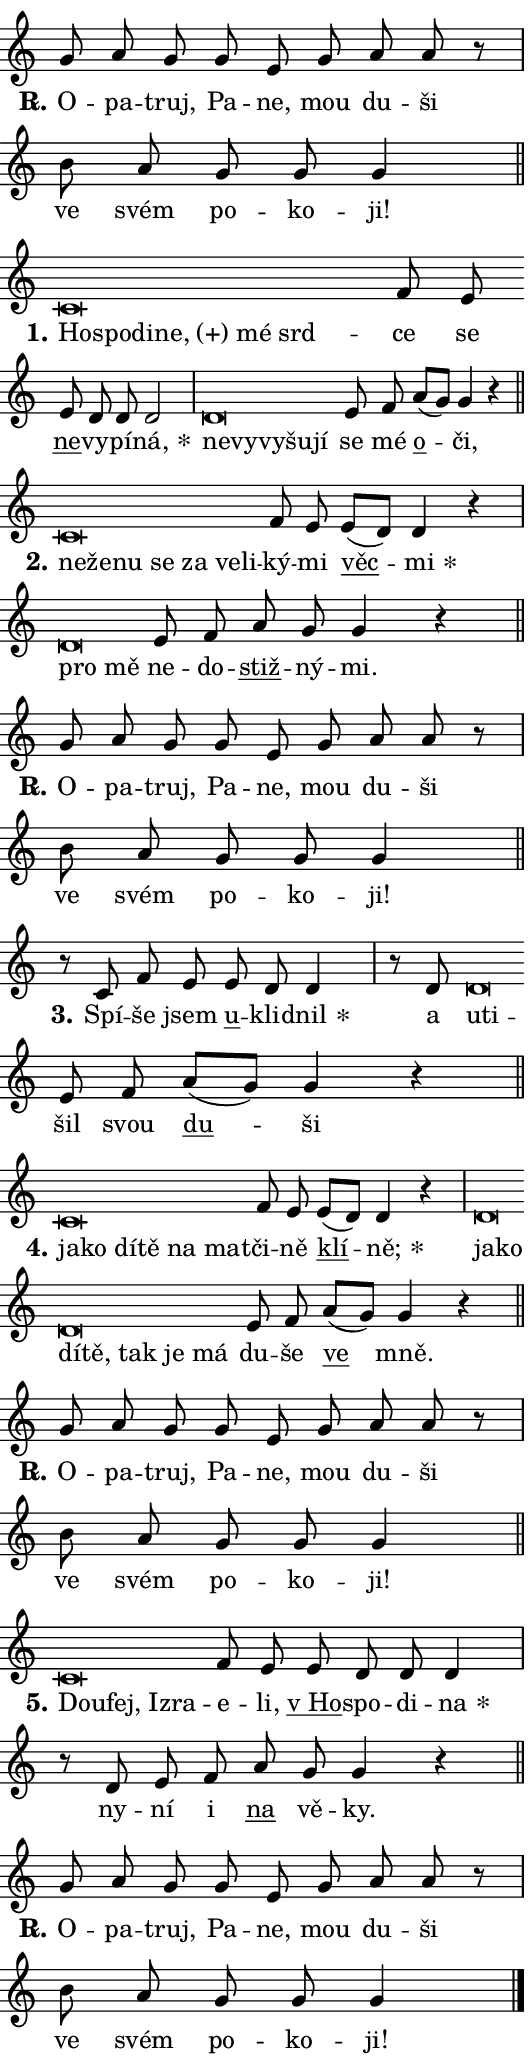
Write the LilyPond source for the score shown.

\version "2.24.0"
\header { tagline = "" }
\paper {
  indent = 0\cm
  top-margin = 0\cm
  right-margin = 0.13\cm % to fit lyric hyphens
  bottom-margin = 0\cm
  left-margin = 0\cm
  paper-width = 9\cm
  page-breaking = #ly:one-page-breaking
  system-system-spacing.basic-distance = #11
  score-system-spacing.basic-distance = #11
  ragged-last = ##f
}


%% Author: Thomas Morley
%% https://lists.gnu.org/archive/html/lilypond-user/2020-05/msg00002.html
#(define (line-position grob)
"Returns position of @var[grob} in current system:
   @code{'start}, if at first time-step
   @code{'end}, if at last time-step
   @code{'middle} otherwise
"
  (let* ((col (ly:item-get-column grob))
         (ln (ly:grob-object col 'left-neighbor))
         (rn (ly:grob-object col 'right-neighbor))
         (col-to-check-left (if (ly:grob? ln) ln col))
         (col-to-check-right (if (ly:grob? rn) rn col))
         (break-dir-left
           (and
             (ly:grob-property col-to-check-left 'non-musical #f)
             (ly:item-break-dir col-to-check-left)))
         (break-dir-right
           (and
             (ly:grob-property col-to-check-right 'non-musical #f)
             (ly:item-break-dir col-to-check-right))))
        (cond ((eqv? 1 break-dir-left) 'start)
              ((eqv? -1 break-dir-right) 'end)
              (else 'middle))))

#(define (tranparent-at-line-position vctor)
  (lambda (grob)
  "Relying on @code{line-position} select the relevant enry from @var{vctor}.
Used to determine transparency,"
    (case (line-position grob)
      ((end) (not (vector-ref vctor 0)))
      ((middle) (not (vector-ref vctor 1)))
      ((start) (not (vector-ref vctor 2))))))

noteHeadBreakVisibility =
#(define-music-function (break-visibility)(vector?)
"Makes @code{NoteHead}s transparent relying on @var{break-visibility}"
#{
  \override NoteHead.transparent =
    #(tranparent-at-line-position break-visibility)
#})

#(define delete-ledgers-for-transparent-note-heads
  (lambda (grob)
    "Reads whether a @code{NoteHead} is transparent.
If so this @code{NoteHead} is removed from @code{'note-heads} from
@var{grob}, which is supposed to be @code{LedgerLineSpanner}.
As a result ledgers are not printed for this @code{NoteHead}"
    (let* ((nhds-array (ly:grob-object grob 'note-heads))
           (nhds-list
             (if (ly:grob-array? nhds-array)
                 (ly:grob-array->list nhds-array)
                 '()))
           ;; Relies on the transparent-property being done before
           ;; Staff.LedgerLineSpanner.after-line-breaking is executed.
           ;; This is fragile ...
           (to-keep
             (remove
               (lambda (nhd)
                 (ly:grob-property nhd 'transparent #f))
               nhds-list)))
      ;; TODO find a better method to iterate over grob-arrays, similiar
      ;; to filter/remove etc for lists
      ;; For now rebuilt from scratch
      (set! (ly:grob-object grob 'note-heads)  '())
      (for-each
        (lambda (nhd)
          (ly:pointer-group-interface::add-grob grob 'note-heads nhd))
        to-keep))))

squashNotes = {
  \override NoteHead.X-extent = #'(-0.2 . 0.2)
  \override NoteHead.Y-extent = #'(-0.75 . 0)
  \override NoteHead.stencil =
    #(lambda (grob)
       (let ((pos (ly:grob-property grob 'staff-position)))
         (begin
           (if (< pos -7) (display "ERROR: Lower brevis then expected\n") (display ""))
           (if (<= pos -6) ly:text-interface::print ly:note-head::print))))
}
unSquashNotes = {
  \revert NoteHead.X-extent
  \revert NoteHead.Y-extent
  \revert NoteHead.stencil
}

hideNotes = \noteHeadBreakVisibility #begin-of-line-visible
unHideNotes = \noteHeadBreakVisibility #all-visible

% work-around for resetting accidentals
% https://lilypond.org/doc/v2.23/Documentation/notation/displaying-rhythms#unmetered-music
cadenzaMeasure = {
  \cadenzaOff
  \partial 1024 s1024
  \cadenzaOn
}

#(define-markup-command (accent layout props text) (markup?)
  "Underline accented syllable"
  (interpret-markup layout props
    #{\markup \override #'(offset . 4.3) \underline { #text }#}))

responsum = \markup \concat {
  "R" \hspace #-1.05 \path #0.1 #'((moveto 0 0.07) (lineto 0.9 0.8)) \hspace #0.05 "."
}

spaceSize = #0.6828661417322834 % exact space size for TeX Gyre Schola

\layout {
  \context {
    \Staff
    \remove "Time_signature_engraver"
    \override LedgerLineSpanner.after-line-breaking = #delete-ledgers-for-transparent-note-heads
  }
  \context {
    \Lyrics {
      \override LyricSpace.minimum-distance = \spaceSize
      \override LyricText.font-name = #"TeX Gyre Schola"
      \override LyricText.font-size = 1
      \override StanzaNumber.font-name = #"TeX Gyre Schola Bold"
      \override StanzaNumber.font-size = 1
    }
  }
  \context {
    \Score 
    \override NoteHead.text =
      #(lambda (grob) 
        (let ((pos (ly:grob-property grob 'staff-position)))
          #{\markup {
            \combine
              \halign #-0.55 \raise #(if (= pos -6) 0 0.5) \override #'(thickness . 2) \draw-line #'(3.2 . 0)
              \musicglyph "noteheads.sM1"
          }#}))
  }
}

% magnetic-lyrics.ily
%
%   written by
%     Jean Abou Samra <jean@abou-samra.fr>
%     Werner Lemberg <wl@gnu.org>
%
%   adapted by
%     Jiri Hon <jiri.hon@gmail.com>
%
% Version 2022-Apr-15

% https://www.mail-archive.com/lilypond-user@gnu.org/msg149350.html

#(define (Left_hyphen_pointer_engraver context)
   "Collect syllable-hyphen-syllable occurrences in lyrics and store
them in properties.  This engraver only looks to the left.  For
example, if the lyrics input is @code{foo -- bar}, it does the
following.

@itemize @bullet
@item
Set the @code{text} property of the @code{LyricHyphen} grob between
@q{foo} and @q{bar} to @code{foo}.

@item
Set the @code{left-hyphen} property of the @code{LyricText} grob with
text @q{foo} to the @code{LyricHyphen} grob between @q{foo} and
@q{bar}.
@end itemize

Use this auxiliary engraver in combination with the
@code{lyric-@/text::@/apply-@/magnetic-@/offset!} hook."
   (let ((hyphen #f)
         (text #f))
     (make-engraver
      (acknowledgers
       ((lyric-syllable-interface engraver grob source-engraver)
        (set! text grob)))
      (end-acknowledgers
       ((lyric-hyphen-interface engraver grob source-engraver)
        ;(when (not (grob::has-interface grob 'lyric-space-interface))
          (set! hyphen grob)));)
      ((stop-translation-timestep engraver)
       (when (and text hyphen)
         (ly:grob-set-object! text 'left-hyphen hyphen))
       (set! text #f)
       (set! hyphen #f)))))

#(define (lyric-text::apply-magnetic-offset! grob)
   "If the space between two syllables is less than the value in
property @code{LyricText@/.details@/.squash-threshold}, move the right
syllable to the left so that it gets concatenated with the left
syllable.

Use this function as a hook for
@code{LyricText@/.after-@/line-@/breaking} if the
@code{Left_@/hyphen_@/pointer_@/engraver} is active."
   (let ((hyphen (ly:grob-object grob 'left-hyphen #f)))
     (when hyphen
       (let ((left-text (ly:spanner-bound hyphen LEFT)))
         (when (grob::has-interface left-text 'lyric-syllable-interface)
           (let* ((common (ly:grob-common-refpoint grob left-text X))
                  (this-x-ext (ly:grob-extent grob common X))
                  (left-x-ext
                   (begin
                     ;; Trigger magnetism for left-text.
                     (ly:grob-property left-text 'after-line-breaking)
                     (ly:grob-extent left-text common X)))
                  ;; `delta` is the gap width between two syllables.
                  (delta (- (interval-start this-x-ext)
                            (interval-end left-x-ext)))
                  (details (ly:grob-property grob 'details))
                  (threshold (assoc-get 'squash-threshold details 0.2)))
             (when (< delta threshold)
               (let* (;; We have to manipulate the input text so that
                      ;; ligatures crossing syllable boundaries are not
                      ;; disabled.  For languages based on the Latin
                      ;; script this is essentially a beautification.
                      ;; However, for non-Western scripts it can be a
                      ;; necessity.
                      (lt (ly:grob-property left-text 'text))
                      (rt (ly:grob-property grob 'text))
                      (is-space (grob::has-interface hyphen 'lyric-space-interface))
                      (space (if is-space " " ""))
                      (extra-delta (if is-space spaceSize 0))
                      ;; Append new syllable.
                      (ltrt-space (if (and (string? lt) (string? rt))
                                (string-append lt space rt)
                                (make-concat-markup (list lt space rt))))
                      ;; Right-align `ltrt` to the right side.
                      (ltrt-space-markup (grob-interpret-markup
                               grob
                               (make-translate-markup
                                (cons (interval-length this-x-ext) 0)
                                (make-right-align-markup ltrt-space)))))
                 (begin
                   ;; Don't print `left-text`.
                   (ly:grob-set-property! left-text 'stencil #f)
                   ;; Set text and stencil (which holds all collected
                   ;; syllables so far) and shift it to the left.
                   (ly:grob-set-property! grob 'text ltrt-space)
                   (ly:grob-set-property! grob 'stencil ltrt-space-markup)
                   (ly:grob-translate-axis! grob (- (- delta extra-delta)) X))))))))))


#(define (lyric-hyphen::displace-bounds-first grob)
   ;; Make very sure this callback isn't triggered too early.
   (let ((left (ly:spanner-bound grob LEFT))
         (right (ly:spanner-bound grob RIGHT)))
     (ly:grob-property left 'after-line-breaking)
     (ly:grob-property right 'after-line-breaking)
     (ly:lyric-hyphen::print grob)))

squashThreshold = #0.4

\layout {
  \context {
    \Lyrics
    \consists #Left_hyphen_pointer_engraver
    \override LyricText.after-line-breaking =
      #lyric-text::apply-magnetic-offset!
    \override LyricHyphen.stencil = #lyric-hyphen::displace-bounds-first
    \override LyricText.details.squash-threshold = \squashThreshold
    \override LyricHyphen.minimum-distance = 0
    \override LyricHyphen.minimum-length = \squashThreshold
  }
}

squashText = \override LyricText.details.squash-threshold = 9999
unSquashText = \override LyricText.details.squash-threshold = \squashThreshold

leftText = \override LyricText.self-alignment-X = #LEFT
unLeftText = \revert LyricText.self-alignment-X

starOffset = #(lambda (grob) 
                (let ((x_offset (ly:self-alignment-interface::aligned-on-x-parent grob)))
                  (if (= x_offset 0) 0 (+ x_offset 1.2))))

star = #(define-music-function (syllable)(string?)
"Append star separator at the end of a syllable"
#{
  \once \override LyricText.X-offset = #starOffset
  \lyricmode { \markup {
    #syllable
    \override #'((font-name . "TeX Gyre Schola Bold")) \hspace #0.2 \lower #0.65 \larger "*"
  } }
#})

starAccent = #(define-music-function (syllable)(string?)
"Append star separator at the end of a syllable and make accent"
#{
  \once \override LyricText.X-offset = #starOffset
  \lyricmode { \markup {
    \accent #syllable
    \override #'((font-name . "TeX Gyre Schola Bold")) \hspace #0.2 \lower #0.65 \larger "*"
  } }
#})

breath = #(define-music-function (syllable)(string?)
"Append breathing indicator at the end of a syllable"
#{
  \lyricmode { \markup { #syllable "+" } }
#})

optionalBreath = #(define-music-function (syllable)(string?)
"Append optional breathing indicator at the end of a syllable"
#{
  \lyricmode { \markup { #syllable "(+)" } }
#})


\score {
    <<
        \new Voice = "melody" { \cadenzaOn \key c \major \relative { g'8 a g g e \bar "" g a a r \cadenzaMeasure \bar "|" b a g g g4 \cadenzaMeasure \bar "||" \break } }
        \new Lyrics \lyricsto "melody" { \lyricmode { \set stanza = \responsum
O -- pa -- truj, Pa -- ne, mou du -- ši ve svém po -- ko -- ji! } }
    >>
    \layout {}
}

\score {
    <<
        \new Voice = "melody" { \cadenzaOn \key c \major \relative { \squashNotes c'\breve*1/16 \hideNotes \breve*1/16 \bar "" \breve*1/16 \bar "" \breve*1/16 \bar "" \breve*1/16 \breve*1/16 \bar "" \unHideNotes \unSquashNotes f8 e \bar "" e d d d2 \cadenzaMeasure \bar "|" \squashNotes d\breve*1/16 \hideNotes \breve*1/16 \bar "" \breve*1/16 \bar "" \breve*1/16 \breve*1/16 \bar "" \unHideNotes \unSquashNotes e8 f \bar "" a[( g)] g4 r \cadenzaMeasure \bar "||" \break } }
        \new Lyrics \lyricsto "melody" { \lyricmode { \set stanza = "1."
\leftText Ho -- \squashText spo -- di -- \optionalBreath ne, mé srd -- \unLeftText \unSquashText ce se \markup \accent ne -- vy -- pí -- \star ná, \leftText ne -- \squashText vy -- vy -- šu -- jí \unLeftText \unSquashText se mé \markup \accent o -- či, } }
    >>
    \layout {}
}

\score {
    <<
        \new Voice = "melody" { \cadenzaOn \key c \major \relative { \squashNotes c'\breve*1/16 \hideNotes \breve*1/16 \bar "" \breve*1/16 \bar "" \breve*1/16 \bar "" \breve*1/16 \bar "" \breve*1/16 \breve*1/16 \bar "" \unHideNotes \unSquashNotes f8 e \bar "" e[( d)] d4 r \cadenzaMeasure \bar "|" \squashNotes d\breve*1/16 \hideNotes \breve*1/16 \bar "" \unHideNotes \unSquashNotes e8 f \bar "" a g g4 r \cadenzaMeasure \bar "||" \break } }
        \new Lyrics \lyricsto "melody" { \lyricmode { \set stanza = "2."
\leftText ne -- \squashText že -- nu se za ve -- li -- \unLeftText \unSquashText ký -- mi \markup \accent věc -- \star mi \leftText pro \squashText mě \unLeftText \unSquashText ne -- do -- \markup \accent stiž -- ný -- mi. } }
    >>
    \layout {}
}

\score {
    <<
        \new Voice = "melody" { \cadenzaOn \key c \major \relative { g'8 a g g e \bar "" g a a r \cadenzaMeasure \bar "|" b a g g g4 \cadenzaMeasure \bar "||" \break } }
        \new Lyrics \lyricsto "melody" { \lyricmode { \set stanza = \responsum
O -- pa -- truj, Pa -- ne, mou du -- ši ve svém po -- ko -- ji! } }
    >>
    \layout {}
}

\score {
    <<
        \new Voice = "melody" { \cadenzaOn \key c \major \relative { r8 c'8 f8 e \bar "" e d d4 \cadenzaMeasure \bar "|" r8 d \squashNotes d\breve*1/16 \hideNotes \breve*1/16 \bar "" \unHideNotes \unSquashNotes e8 f \bar "" a[( g)] g4 r \cadenzaMeasure \bar "||" \break } }
        \new Lyrics \lyricsto "melody" { \lyricmode { \set stanza = "3."
Spí -- še jsem \markup \accent u -- klid -- \star nil a \leftText u -- \squashText ti -- \unLeftText \unSquashText šil svou \markup \accent du -- ši } }
    >>
    \layout {}
}

\score {
    <<
        \new Voice = "melody" { \cadenzaOn \key c \major \relative { \squashNotes c'\breve*1/16 \hideNotes \breve*1/16 \bar "" \breve*1/16 \bar "" \breve*1/16 \bar "" \breve*1/16 \breve*1/16 \bar "" \unHideNotes \unSquashNotes f8 e \bar "" e[( d)] d4 r \cadenzaMeasure \bar "|" \squashNotes d\breve*1/16 \hideNotes \breve*1/16 \bar "" \breve*1/16 \bar "" \breve*1/16 \bar "" \breve*1/16 \bar "" \breve*1/16 \breve*1/16 \bar "" \unHideNotes \unSquashNotes e8 f \bar "" a[( g)] g4 r \cadenzaMeasure \bar "||" \break } }
        \new Lyrics \lyricsto "melody" { \lyricmode { \set stanza = "4."
\leftText ja -- \squashText ko dí -- tě na mat -- \unLeftText \unSquashText či -- ně \markup \accent klí -- \star ně; \leftText ja -- \squashText ko dí -- tě, tak je má \unLeftText \unSquashText du -- še \markup \accent ve mně. } }
    >>
    \layout {}
}

\score {
    <<
        \new Voice = "melody" { \cadenzaOn \key c \major \relative { g'8 a g g e \bar "" g a a r \cadenzaMeasure \bar "|" b a g g g4 \cadenzaMeasure \bar "||" \break } }
        \new Lyrics \lyricsto "melody" { \lyricmode { \set stanza = \responsum
O -- pa -- truj, Pa -- ne, mou du -- ši ve svém po -- ko -- ji! } }
    >>
    \layout {}
}

\score {
    <<
        \new Voice = "melody" { \cadenzaOn \key c \major \relative { \squashNotes c'\breve*1/16 \hideNotes \breve*1/16 \bar "" \breve*1/16 \breve*1/16 \bar "" \unHideNotes \unSquashNotes f8 e \bar "" e d d d4 \cadenzaMeasure \bar "|" r8 d e8 f \bar "" a g g4 r \cadenzaMeasure \bar "||" \break } }
        \new Lyrics \lyricsto "melody" { \lyricmode { \set stanza = "5."
\leftText Dou -- \squashText fej, Iz -- ra -- \unLeftText \unSquashText e -- li, \markup \accent "v Ho" -- spo -- di -- \star na ny -- ní i \markup \accent na vě -- ky. } }
    >>
    \layout {}
}

\score {
    <<
        \new Voice = "melody" { \cadenzaOn \key c \major \relative { g'8 a g g e \bar "" g a a r \cadenzaMeasure \bar "|" b a g g g4 \cadenzaMeasure \bar "||" \break } \bar "|." }
        \new Lyrics \lyricsto "melody" { \lyricmode { \set stanza = \responsum
O -- pa -- truj, Pa -- ne, mou du -- ši ve svém po -- ko -- ji! } }
    >>
    \layout {}
}
